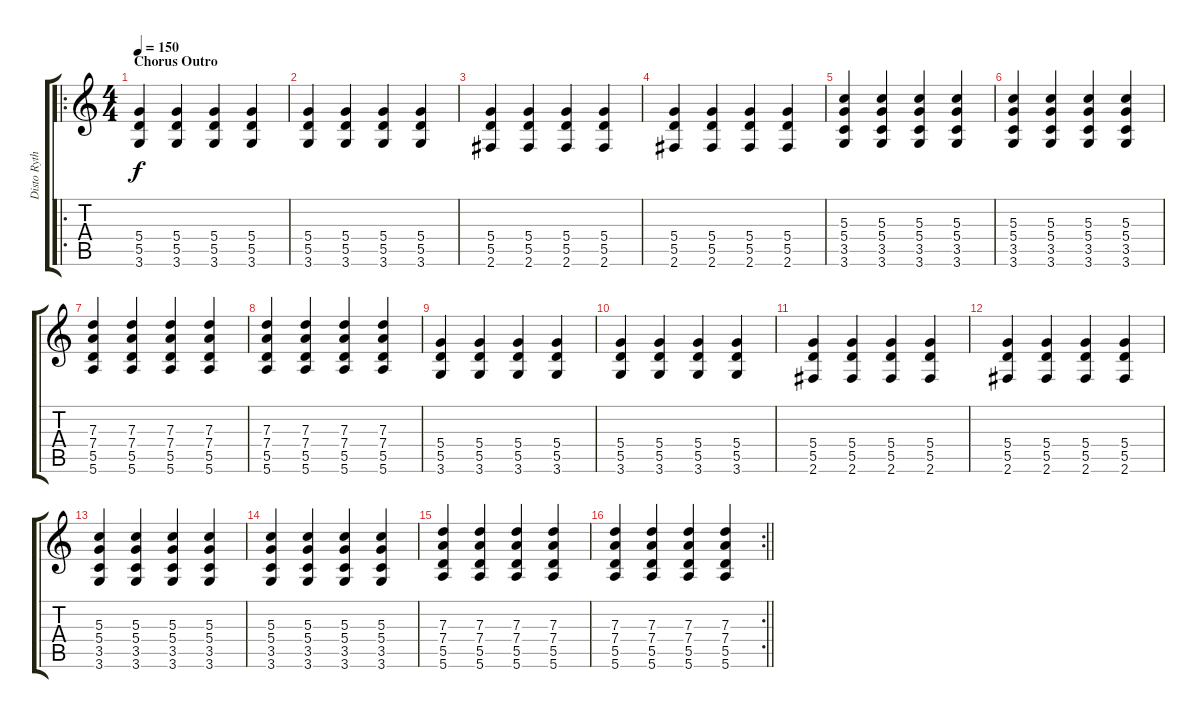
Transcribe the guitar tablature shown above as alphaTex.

\track ("Disto Rythm" "Disto Ryth") {instrument distortionguitar}
\staff {score tabs}
\tuning (E4 B3 G3 D3 A2 E2) {hide}
\ro
\ts (4 4)
\section ("" "Chorus Outro")
\tempo 150
\clef g2
\ks c
(5.4 5.5 3.6).4{dy f} (5.4 5.5 3.6).4 (5.4 5.5 3.6).4 (5.4 5.5 3.6).4 |
(5.4 5.5 3.6).4 (5.4 5.5 3.6).4 (5.4 5.5 3.6).4 (5.4 5.5 3.6).4 |
(5.4 5.5 2.6).4 (5.4 5.5 2.6).4 (5.4 5.5 2.6).4 (5.4 5.5 2.6).4 |
(5.4 5.5 2.6).4 (5.4 5.5 2.6).4 (5.4 5.5 2.6).4 (5.4 5.5 2.6).4 |
(5.3 5.4 3.5 3.6).4 (5.3 5.4 3.5 3.6).4 (5.3 5.4 3.5 3.6).4 (5.3 5.4 3.5 3.6).4 |
(5.3 5.4 3.5 3.6).4 (5.3 5.4 3.5 3.6).4 (5.3 5.4 3.5 3.6).4 (5.3 5.4 3.5 3.6).4 |
(7.3 7.4 5.5 5.6).4 (7.3 7.4 5.5 5.6).4 (7.3 7.4 5.5 5.6).4 (7.3 7.4 5.5 5.6).4 |
(7.3 7.4 5.5 5.6).4 (7.3 7.4 5.5 5.6).4 (7.3 7.4 5.5 5.6).4 (7.3 7.4 5.5 5.6).4 |
(5.4 5.5 3.6).4 (5.4 5.5 3.6).4 (5.4 5.5 3.6).4 (5.4 5.5 3.6).4 |
(5.4 5.5 3.6).4 (5.4 5.5 3.6).4 (5.4 5.5 3.6).4 (5.4 5.5 3.6).4 |
(5.4 5.5 2.6).4 (5.4 5.5 2.6).4 (5.4 5.5 2.6).4 (5.4 5.5 2.6).4 |
(5.4 5.5 2.6).4 (5.4 5.5 2.6).4 (5.4 5.5 2.6).4 (5.4 5.5 2.6).4 |
(5.3 5.4 3.5 3.6).4 (5.3 5.4 3.5 3.6).4 (5.3 5.4 3.5 3.6).4 (5.3 5.4 3.5 3.6).4 |
(5.3 5.4 3.5 3.6).4 (5.3 5.4 3.5 3.6).4 (5.3 5.4 3.5 3.6).4 (5.3 5.4 3.5 3.6).4 |
(7.3 7.4 5.5 5.6).4 (7.3 7.4 5.5 5.6).4 (7.3 7.4 5.5 5.6).4 (7.3 7.4 5.5 5.6).4 |
\rc 2
\barLineRight lightlight
(7.3 7.4 5.5 5.6).4 (7.3 7.4 5.5 5.6).4 (7.3 7.4 5.5 5.6).4 (7.3 7.4 5.5 5.6).4
